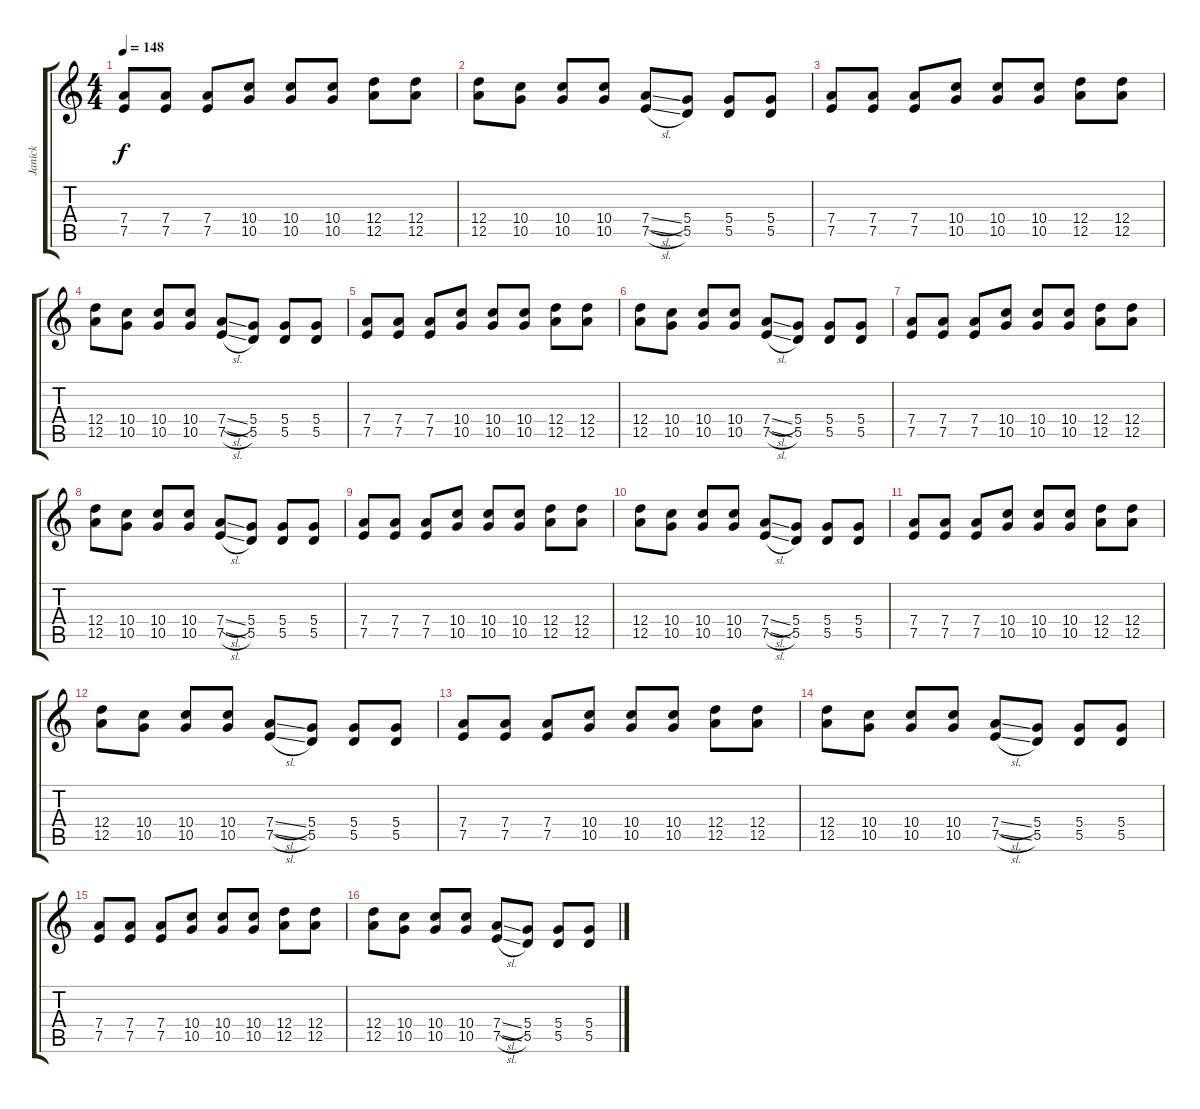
\track ("Janick" "Janick") {instrument overdrivenguitar}
\staff {score tabs}
\tuning (E4 B3 G3 D3 A2 E2) {hide}
\ts (4 4)
\tempo 148
\clef g2
\ks c
(7.4 7.5).8{dy f instrument overdrivenguitar} (7.4 7.5).8 (7.4 7.5).8 (10.4 10.5).8 (10.4 10.5).8 (10.4 10.5).8 (12.4 12.5).8 (12.4 12.5).8 |
(12.4 12.5).8 (10.4 10.5).8 (10.4 10.5).8 (10.4 10.5).8 (7.4{sl} 7.5{sl}).8 (5.4 5.5).8 (5.4 5.5).8 (5.4 5.5).8 |
(7.4 7.5).8 (7.4 7.5).8 (7.4 7.5).8 (10.4 10.5).8 (10.4 10.5).8 (10.4 10.5).8 (12.4 12.5).8 (12.4 12.5).8 |
(12.4 12.5).8 (10.4 10.5).8 (10.4 10.5).8 (10.4 10.5).8 (7.4{sl} 7.5{sl}).8 (5.4 5.5).8 (5.4 5.5).8 (5.4 5.5).8 |
(7.4 7.5).8 (7.4 7.5).8 (7.4 7.5).8 (10.4 10.5).8 (10.4 10.5).8 (10.4 10.5).8 (12.4 12.5).8 (12.4 12.5).8 |
(12.4 12.5).8 (10.4 10.5).8 (10.4 10.5).8 (10.4 10.5).8 (7.4{sl} 7.5{sl}).8 (5.4 5.5).8 (5.4 5.5).8 (5.4 5.5).8 |
(7.4 7.5).8 (7.4 7.5).8 (7.4 7.5).8 (10.4 10.5).8 (10.4 10.5).8 (10.4 10.5).8 (12.4 12.5).8 (12.4 12.5).8 |
(12.4 12.5).8 (10.4 10.5).8 (10.4 10.5).8 (10.4 10.5).8 (7.4{sl} 7.5{sl}).8 (5.4 5.5).8 (5.4 5.5).8 (5.4 5.5).8 |
(7.4 7.5).8 (7.4 7.5).8 (7.4 7.5).8 (10.4 10.5).8 (10.4 10.5).8 (10.4 10.5).8 (12.4 12.5).8 (12.4 12.5).8 |
(12.4 12.5).8 (10.4 10.5).8 (10.4 10.5).8 (10.4 10.5).8 (7.4{sl} 7.5{sl}).8 (5.4 5.5).8 (5.4 5.5).8 (5.4 5.5).8 |
(7.4 7.5).8 (7.4 7.5).8 (7.4 7.5).8 (10.4 10.5).8 (10.4 10.5).8 (10.4 10.5).8 (12.4 12.5).8 (12.4 12.5).8 |
(12.4 12.5).8 (10.4 10.5).8 (10.4 10.5).8 (10.4 10.5).8 (7.4{sl} 7.5{sl}).8 (5.4 5.5).8 (5.4 5.5).8 (5.4 5.5).8 |
(7.4 7.5).8 (7.4 7.5).8 (7.4 7.5).8 (10.4 10.5).8 (10.4 10.5).8 (10.4 10.5).8 (12.4 12.5).8 (12.4 12.5).8 |
(12.4 12.5).8 (10.4 10.5).8 (10.4 10.5).8 (10.4 10.5).8 (7.4{sl} 7.5{sl}).8 (5.4 5.5).8 (5.4 5.5).8 (5.4 5.5).8 |
(7.4 7.5).8 (7.4 7.5).8 (7.4 7.5).8 (10.4 10.5).8 (10.4 10.5).8 (10.4 10.5).8 (12.4 12.5).8 (12.4 12.5).8 |
(12.4 12.5).8 (10.4 10.5).8 (10.4 10.5).8 (10.4 10.5).8 (7.4{sl} 7.5{sl}).8 (5.4 5.5).8 (5.4 5.5).8 (5.4 5.5).8
